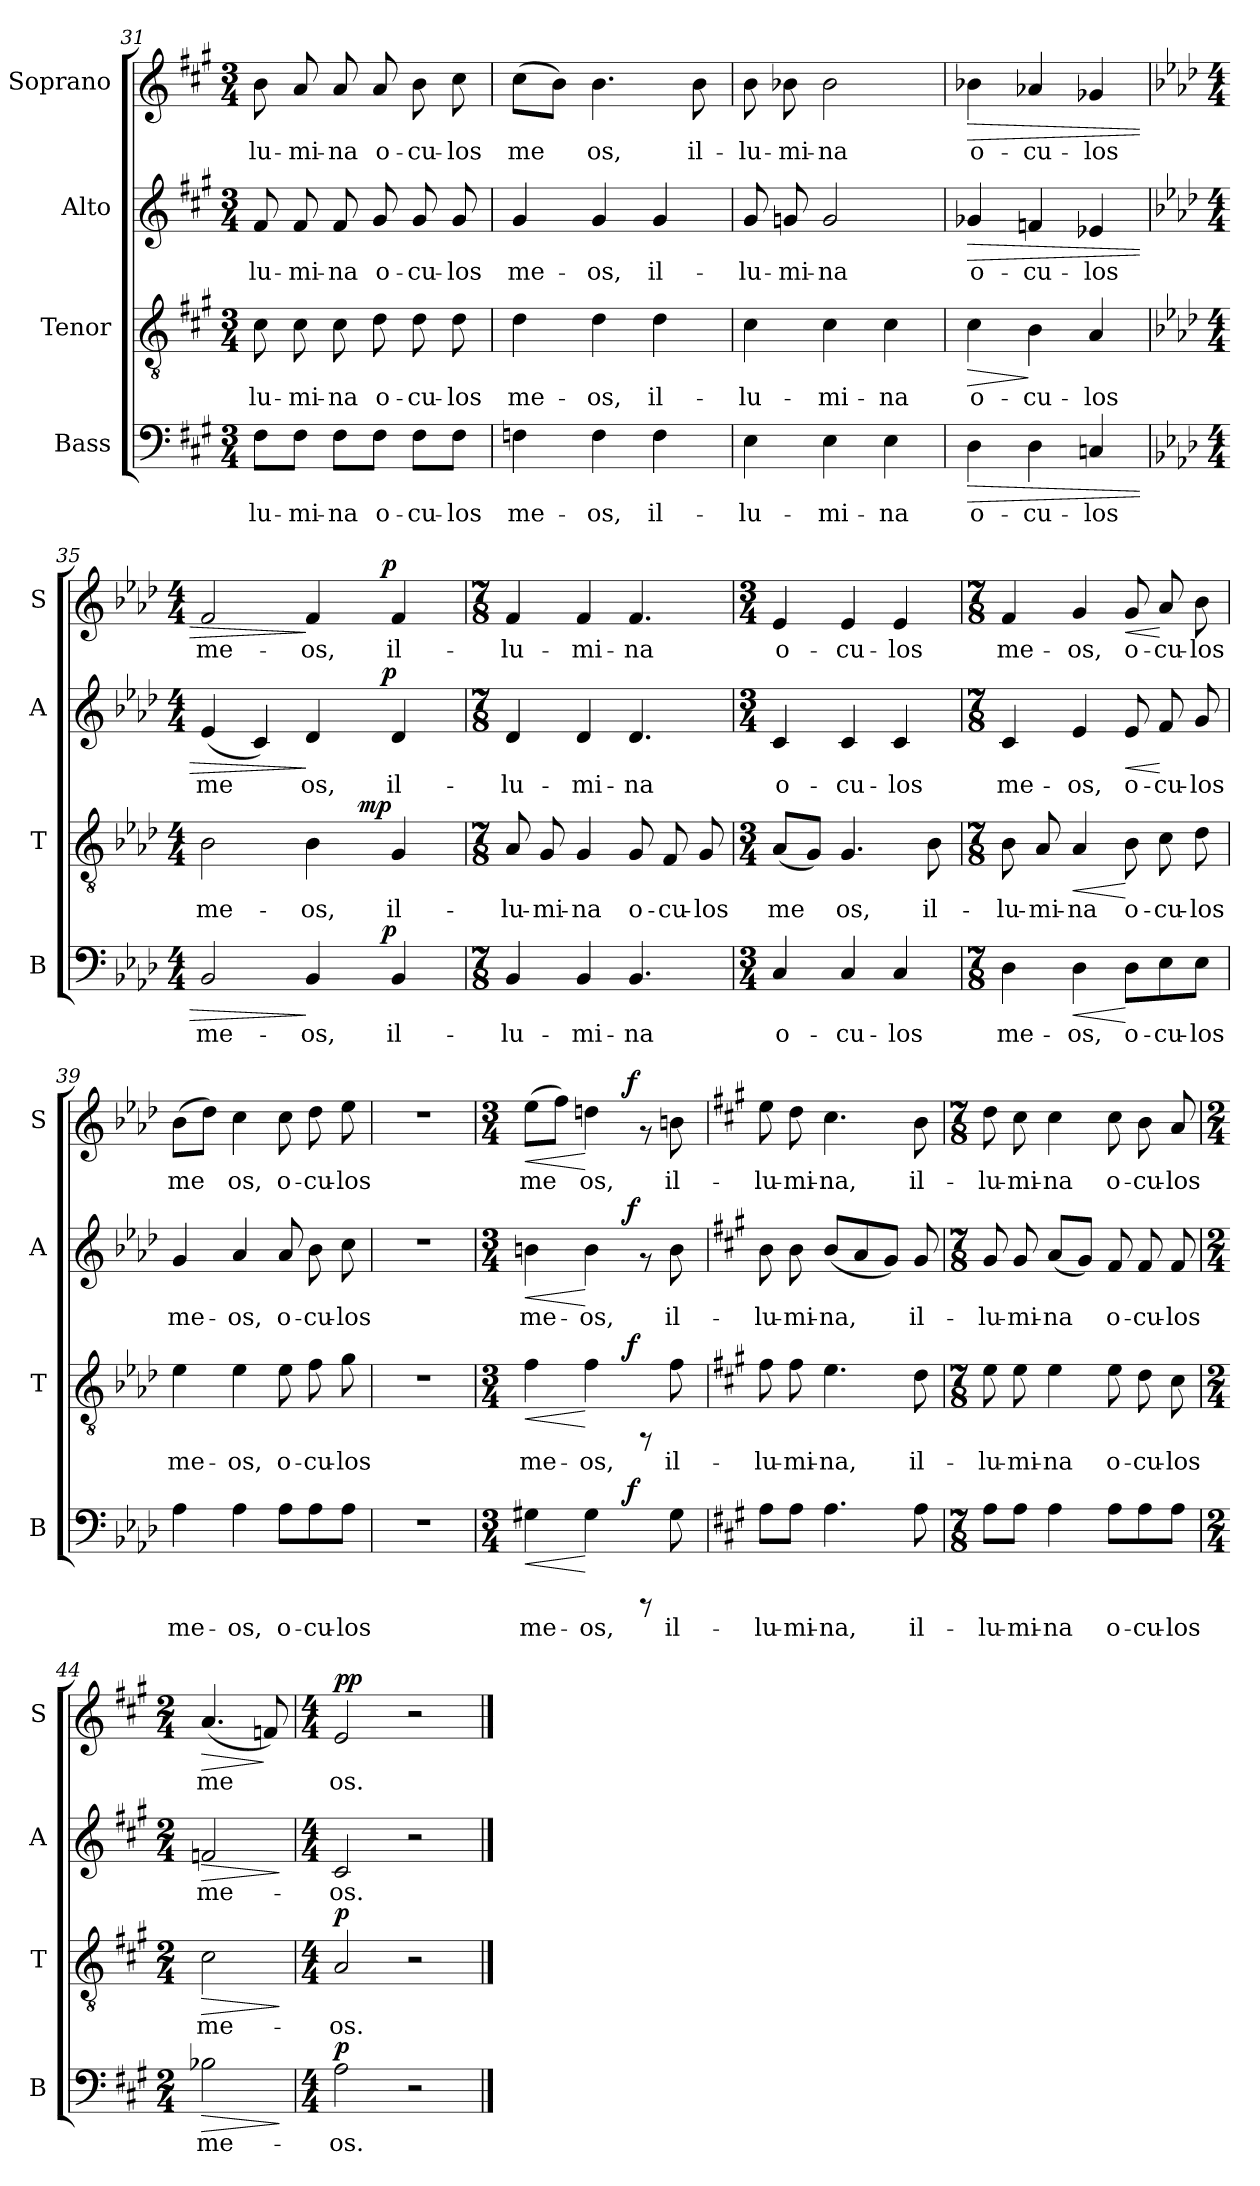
**kern	**text	**dynam	**kern	**text	**dynam	**kern	**text	**dynam	**kern	**text	**dynam
*part4	*part4	*part4	*part3	*part3	*part3	*part2	*part2	*part2	*part1	*part1	*part1
*staff4	*staff4	*staff4	*staff3	*staff3	*staff3	*staff2	*staff2	*staff2	*staff1	*staff1	*staff1
*I"Bass	*	*	*I"Tenor	*	*	*I"Alto	*	*	*I"Soprano	*	*
*I'B	*	*	*I'T	*	*	*I'A	*	*	*I'S	*	*
!!LO:PB:g=z
*clefF4	*	*	*clefGv2	*	*	*clefG2	*	*	*clefG2	*	*
*k[f#c#g#]	*	*	*k[f#c#g#]	*	*	*k[f#c#g#]	*	*	*k[f#c#g#]	*	*
*A:	*	*	*A:	*	*	*A:	*	*	*A:	*	*
*M3/4	*	*	*M3/4	*	*	*M3/4	*	*	*M3/4	*	*
=31	=31	=31	=31	=31	=31	=31	=31	=31	=31	=31	=31
!	!LO:LY:b:cj	!	!	!LO:LY:b:cj	!	!	!LO:LY:b:cj	!	!	!LO:LY:b:cj	!
8F#\L	-lu-	.	8c#\	-lu-	.	8f#/	-lu-	.	8b\	-lu-	.
!	!LO:LY:b:cj	!	!	!LO:LY:b:cj	!	!	!LO:LY:b:cj	!	!	!LO:LY:b:cj	!
8F#\J	-mi-	.	8c#\	-mi-	.	8f#/	-mi-	.	8a/	-mi-	.
!	!LO:LY:b:cj	!	!	!LO:LY:b:cj	!	!	!LO:LY:b:cj	!	!	!LO:LY:b:cj	!
8F#\L	-na	.	8c#\	-na	.	8f#/	-na	.	8a/	-na	.
!	!LO:LY:b:cj	!	!	!LO:LY:b:cj	!	!	!LO:LY:b:cj	!	!	!LO:LY:b:cj	!
8F#\J	o-	.	8d\	o-	.	8g#/	o-	.	8a/	o-	.
!	!LO:LY:b:cj	!	!	!LO:LY:b:cj	!	!	!LO:LY:b:cj	!	!	!LO:LY:b:cj	!
8F#\L	-cu-	.	8d\	-cu-	.	8g#/	-cu-	.	8b\	-cu-	.
!	!LO:LY:b:cj	!	!	!LO:LY:b:cj	!	!	!LO:LY:b:cj	!	!	!LO:LY:b:cj	!
8F#\J	-los	.	8d\	-los	.	8g#/	-los	.	8cc#\	-los	.
=32	=32	=32	=32	=32	=32	=32	=32	=32	=32	=32	=32
!	!LO:LY:b:cj	!	!	!LO:LY:b:cj	!	!	!LO:LY:b:cj	!	!	!LO:LY:b:cj	!
4Fn\	me-	.	4d\	me-	.	4g#/	me-	.	(>8cc#\L	me-	.
!	!	!	!	!	!	!	!	!	!	!LO:LY:b:cj	!
.	.	.	.	.	.	.	.	.	8b\J)	--	.
!	!LO:LY:b:cj	!	!	!LO:LY:b:cj	!	!	!LO:LY:b:cj	!	!	!LO:LY:b:cj	!
4F\	-os,	.	4d\	-os,	.	4g#/	-os,	.	4.b\	-os,	.
!	!LO:LY:b:cj	!	!	!LO:LY:b:cj	!	!	!LO:LY:b:cj	!	!	!	!
4F\	il-	.	4d\	il-	.	4g#/	il-	.	.	.	.
!	!	!	!	!	!	!	!	!	!	!LO:LY:b:cj	!
.	.	.	.	.	.	.	.	.	8b\	il-	.
=33	=33	=33	=33	=33	=33	=33	=33	=33	=33	=33	=33
!	!LO:LY:b:cj	!	!	!LO:LY:b:cj	!	!	!LO:LY:b:cj	!	!	!LO:LY:b:cj	!
4E\	-lu-	.	4c#\	-lu-	.	8g#/	-lu-	.	8b\	-lu-	.
!	!	!	!	!	!	!	!LO:LY:b:cj	!	!	!LO:LY:b:cj	!
.	.	.	.	.	.	8gn/	-mi-	.	8b-X\	-mi-	.
!	!LO:LY:b:cj	!	!	!LO:LY:b:cj	!	!	!LO:LY:b:cj	!	!	!LO:LY:b:cj	!
4E\	-mi-	.	4c#\	-mi-	.	2g/	-na	.	2b-\	-na	.
!	!LO:LY:b:cj	!	!	!LO:LY:b:cj	!	!	!	!	!	!	!
4E\	-na	.	4c#\	-na	.	.	.	.	.	.	.
=34	=34	=34	=34	=34	=34	=34	=34	=34	=34	=34	=34
!	!LO:LY:b:cj	!LO:HP:b	!	!LO:LY:b:cj	!LO:HP:b	!	!LO:LY:b:cj	!LO:HP:b	!	!LO:LY:b:cj	!LO:HP:b
4D\	o-	>	4c#\	o-	>	4g-X/	o-	>	4b-X\	o-	>
!	!LO:LY:b:cj	!	!	!LO:LY:b:cj	!	!	!LO:LY:b:cj	!	!	!LO:LY:b:cj	!
4D\	-cu-	.	4B\	-cu-	]	4fn/	-cu-	.	4a-X/	-cu-	.
!	!LO:LY:b:cj	!	!	!LO:LY:b:cj	!	!	!LO:LY:b:cj	!	!	!LO:LY:b:cj	!
4Cn/	-los	.	4A/	-los	.	4e-X/	-los	.	4g-X/	-los	.
=35	=35	=35	=35	=35	=35	=35	=35	=35	=35	=35	=35
*k[b-e-a-d-]	*	*	*k[b-e-a-d-]	*	*	*k[b-e-a-d-]	*	*	*k[b-e-a-d-]	*	*
*A-:	*	*	*A-:	*	*	*A-:	*	*	*A-:	*	*
*M4/4	*	*	*M4/4	*	*	*M4/4	*	*	*M4/4	*	*
!	!LO:LY:b:cj	!	!	!LO:LY:b:cj	!	!	!LO:LY:b:cj	!	!	!LO:LY:b:cj	!
*^	*	*	*^	*	*	*^	*	*	*^	*	*
2BB-/	2ryy	me-	.	2B-\	2ryy	me-	.	(<4e-/	2ryy	me-	.	2f/	2ryy	me-	.
!	!	!	!	!	!	!	!	!	!	!LO:LY:b:cj	!	!	!	!	!
.	.	.	.	.	.	.	.	4c/)	.	--	.	.	.	.	.
!	!	!LO:LY:b:cj	!	!	!	!LO:LY:b:cj	!	!	!	!LO:LY:b:cj	!	!	!	!LO:LY:b:cj	!
4BB-/	8...ryy	-os,	]	4B-\	8ryy	-os,	.	4d-/	8...ryy	-os,	]	4f/	8...ryy	-os,	]
.	.	.	.	.	32.ryy	.	.	.	.	.	.	.	.	.	.
!	!	!	!	!	!	!	!LO:DY:a	!	!	!	!	!	!	!	!
.	.	.	.	.	4ryy	.	mp	.	.	.	.	.	.	.	.
!	!	!	!LO:DY:a	!	!	!	!	!	!	!	!LO:DY:a	!	!	!	!LO:DY:a
.	4ryy	.	p	.	.	.	.	.	4ryy	.	p	.	4ryy	.	p
!	!	!LO:LY:b:cj	!	!	!	!LO:LY:b:cj	!	!	!	!LO:LY:b:cj	!	!	!	!LO:LY:b:cj	!
4BB-/	.	il-	.	4G/	.	il-	.	4d-/	.	il-	.	4f/	.	il-	.
.	.	.	.	.	16ryy	.	.	.	.	.	.	.	.	.	.
.	64ryy	.	.	.	64ryy	.	.	.	64ryy	.	.	.	64ryy	.	.
*v	*v	*	*	*	*	*	*	*v	*v	*	*	*v	*v	*	*
*	*	*	*v	*v	*	*	*	*	*	*	*	*
!!LO:LB:g=z
=36	=36	=36	=36	=36	=36	=36	=36	=36	=36	=36	=36
*M7/8	*	*	*M7/8	*	*	*M7/8	*	*	*M7/8	*	*
*^	*	*	*^	*	*	*^	*	*	*^	*	*
!	!	!LO:LY:b:cj	!	!	!	!LO:LY:b:cj	!	!	!	!LO:LY:b:cj	!	!	!	!LO:LY:b:cj	!
*v	*v	*	*	*	*	*	*	*v	*v	*	*	*v	*v	*	*
*	*	*	*v	*v	*	*	*	*	*	*	*	*
4BB-/	-lu-	.	8A-/	-lu-	.	4d-/	-lu-	.	4f/	-lu-	.
!	!	!	!	!LO:LY:b:cj	!	!	!	!	!	!	!
.	.	.	8G/	-mi-	.	.	.	.	.	.	.
!	!LO:LY:b:cj	!	!	!LO:LY:b:cj	!	!	!LO:LY:b:cj	!	!	!LO:LY:b:cj	!
4BB-/	-mi-	.	4G/	-na	.	4d-/	-mi-	.	4f/	-mi-	.
!	!LO:LY:b:cj	!	!	!LO:LY:b:cj	!	!	!LO:LY:b:cj	!	!	!LO:LY:b:cj	!
4.BB-/	-na	.	8G/	o-	.	4.d-/	-na	.	4.f/	-na	.
!	!	!	!	!LO:LY:b:cj	!	!	!	!	!	!	!
.	.	.	8F/	-cu-	.	.	.	.	.	.	.
!	!	!	!	!LO:LY:b:cj	!	!	!	!	!	!	!
.	.	.	8G/	-los	.	.	.	.	.	.	.
=37	=37	=37	=37	=37	=37	=37	=37	=37	=37	=37	=37
*M3/4	*	*	*M3/4	*	*	*M3/4	*	*	*M3/4	*	*
!	!LO:LY:b:cj	!	!	!LO:LY:b:cj	!	!	!LO:LY:b:cj	!	!	!LO:LY:b:cj	!
4C/	o-	.	(<8A-/L	me-	.	4c/	o-	.	4e-/	o-	.
!	!	!	!	!LO:LY:b:cj	!	!	!	!	!	!	!
.	.	.	8G/J)	--	.	.	.	.	.	.	.
!	!LO:LY:b:cj	!	!	!LO:LY:b:cj	!	!	!LO:LY:b:cj	!	!	!LO:LY:b:cj	!
4C/	-cu-	.	4.G/	-os,	.	4c/	-cu-	.	4e-/	-cu-	.
!	!LO:LY:b:cj	!	!	!	!	!	!LO:LY:b:cj	!	!	!LO:LY:b:cj	!
4C/	-los	.	.	.	.	4c/	-los	.	4e-/	-los	.
!	!	!	!	!LO:LY:b:cj	!	!	!	!	!	!	!
.	.	.	8B-\	il-	.	.	.	.	.	.	.
=38	=38	=38	=38	=38	=38	=38	=38	=38	=38	=38	=38
*M7/8	*	*	*M7/8	*	*	*M7/8	*	*	*M7/8	*	*
!	!LO:LY:b:cj	!	!	!LO:LY:b:cj	!	!	!LO:LY:b:cj	!	!	!LO:LY:b:cj	!
4D-\	me-	.	8B-\	-lu-	.	4c/	me-	.	4f/	me-	.
!	!	!	!	!LO:LY:b:cj	!	!	!	!	!	!	!
.	.	.	8A-/	-mi-	.	.	.	.	.	.	.
!	!LO:LY:b:cj	!LO:HP:b	!	!LO:LY:b:cj	!LO:HP:b	!	!LO:LY:b:cj	!	!	!LO:LY:b:cj	!
4D-\	-os,	<	4A-/	-na	<	4e-/	-os,	.	4g/	-os,	.
!	!LO:LY:b:cj	!	!	!LO:LY:b:cj	!	!	!LO:LY:b:cj	!LO:HP:b	!	!LO:LY:b:cj	!LO:HP:b
8D-\L	o-	[	8B-\	o-	[	8e-/	o-	<	8g/	o-	<
!	!LO:LY:b:cj	!	!	!LO:LY:b:cj	!	!	!LO:LY:b:cj	!	!	!LO:LY:b:cj	!
8E-\	-cu-	.	8c\	-cu-	.	8f/	-cu-	[	8a-/	-cu-	[
!	!LO:LY:b:cj	!	!	!LO:LY:b:cj	!	!	!LO:LY:b:cj	!	!	!LO:LY:b:cj	!
8E-\J	-los	.	8d-\	-los	.	8g/	-los	.	8b-\	-los	.
=39	=39	=39	=39	=39	=39	=39	=39	=39	=39	=39	=39
!	!LO:LY:b:cj	!	!	!LO:LY:b:cj	!	!	!LO:LY:b:cj	!	!	!LO:LY:b:cj	!
4A-\	me-	.	4e-\	me-	.	4g/	me-	.	(>8b-\L	me-	.
!	!	!	!	!	!	!	!	!	!	!LO:LY:b:cj	!
.	.	.	.	.	.	.	.	.	8dd-\J)	--	.
!	!LO:LY:b:cj	!	!	!LO:LY:b:cj	!	!	!LO:LY:b:cj	!	!	!LO:LY:b:cj	!
4A-\	-os,	.	4e-\	-os,	.	4a-/	-os,	.	4cc\	-os,	.
!	!LO:LY:b:cj	!	!	!LO:LY:b:cj	!	!	!LO:LY:b:cj	!	!	!LO:LY:b:cj	!
8A-\L	o-	.	8e-\	o-	.	8a-/	o-	.	8cc\	o-	.
!	!LO:LY:b:cj	!	!	!LO:LY:b:cj	!	!	!LO:LY:b:cj	!	!	!LO:LY:b:cj	!
8A-\	-cu-	.	8f\	-cu-	.	8b-\	-cu-	.	8dd-\	-cu-	.
!	!LO:LY:b:cj	!	!	!LO:LY:b:cj	!	!	!LO:LY:b:cj	!	!	!LO:LY:b:cj	!
8A-\J	-los	.	8g\	-los	.	8cc\	-los	.	8ee-\	-los	.
=40	=40	=40	=40	=40	=40	=40	=40	=40	=40	=40	=40
2..r	.	.	2..r	.	.	2..r	.	.	2..r	.	.
!!LO:PB:g=z
=41	=41	=41	=41	=41	=41	=41	=41	=41	=41	=41	=41
*M3/4	*	*	*M3/4	*	*	*M3/4	*	*	*M3/4	*	*
!	!LO:LY:b:cj	!LO:HP:b	!	!LO:LY:b:cj	!LO:HP:b	!	!LO:LY:b:cj	!LO:HP:b	!	!LO:LY:b:cj	!LO:HP:b
*^	*	*	*^	*	*	*^	*	*	*^	*	*
4G#X\	4...ryy	me-	<	4f\	4...ryy	me-	<	4bn\	4...ryy	me-	<	(>8ee-\L	4...ryy	me-	<
!	!	!	!	!	!	!	!	!	!	!	!	!	!	!LO:LY:b:cj	!
.	.	.	.	.	.	.	.	.	.	.	.	8ff\J)	.	--	.
!	!	!LO:LY:b:cj	!	!	!	!LO:LY:b:cj	!	!	!	!LO:LY:b:cj	!	!	!	!LO:LY:b:cj	!
4G#\	.	-os,	[	4f\	.	-os,	[	4b\	.	-os,	[	4ddn\	.	-os,	[
!	!	!	!LO:DY:a	!	!	!	!LO:DY:a	!	!	!	!LO:DY:a	!	!	!	!LO:DY:a
.	4ryy	.	f	.	4ryy	.	f	.	4ryy	.	f	.	4ryy	.	f
8rCCC	.	.	.	8rFF	.	.	.	8rf	.	.	.	8rf	.	.	.
!	!	!LO:LY:b:cj	!	!	!	!LO:LY:b:cj	!	!	!	!LO:LY:b:cj	!	!	!	!LO:LY:b:cj	!
8G#\	.	il-	.	8f\	.	il-	.	8b\	.	il-	.	8bn\	.	il-	.
.	32ryy	.	.	.	32ryy	.	.	.	32ryy	.	.	.	32ryy	.	.
*v	*v	*	*	*	*	*	*	*v	*v	*	*	*v	*v	*	*
*	*	*	*v	*v	*	*	*	*	*	*	*	*
=42	=42	=42	=42	=42	=42	=42	=42	=42	=42	=42	=42
*k[f#c#g#]	*	*	*k[f#c#g#]	*	*	*k[f#c#g#]	*	*	*k[f#c#g#]	*	*
*A:	*	*	*A:	*	*	*A:	*	*	*A:	*	*
*^	*	*	*^	*	*	*^	*	*	*^	*	*
!	!	!LO:LY:b:cj	!	!	!	!LO:LY:b:cj	!	!	!	!LO:LY:b:cj	!	!	!	!LO:LY:b:cj	!
*v	*v	*	*	*	*	*	*	*v	*v	*	*	*v	*v	*	*
*	*	*	*v	*v	*	*	*	*	*	*	*	*
8A\L	-lu-	.	8f#\	-lu-	.	8b\	-lu-	.	8ee\	-lu-	.
!	!LO:LY:b:cj	!	!	!LO:LY:b:cj	!	!	!LO:LY:b:cj	!	!	!LO:LY:b:cj	!
8A\J	-mi-	.	8f#\	-mi-	.	8b\	-mi-	.	8dd\	-mi-	.
!	!LO:LY:b:cj	!	!	!LO:LY:b:cj	!	!	!LO:LY:b:cj	!	!	!LO:LY:b:cj	!
4.A\	-na,	.	4.e\	-na,	.	(<8b/L	-na,	.	4.cc#\	-na,	.
!	!	!	!	!	!	!	!LO:LY:b:cj	!	!	!	!
.	.	.	.	.	.	8a/	.	.	.	.	.
!	!	!	!	!	!	!	!LO:LY:b:cj	!	!	!	!
.	.	.	.	.	.	8g#/J)	.	.	.	.	.
!	!LO:LY:b:cj	!	!	!LO:LY:b:cj	!	!	!LO:LY:b:cj	!	!	!LO:LY:b:cj	!
8A\	il-	.	8d\	il-	.	8g#/	il-	.	8b\	il-	.
=43	=43	=43	=43	=43	=43	=43	=43	=43	=43	=43	=43
*M7/8	*	*	*M7/8	*	*	*M7/8	*	*	*M7/8	*	*
!	!LO:LY:b:cj	!	!	!LO:LY:b:cj	!	!	!LO:LY:b:cj	!	!	!LO:LY:b:cj	!
8A\L	-lu-	.	8e\	-lu-	.	8g#/	-lu-	.	8dd\	-lu-	.
!	!LO:LY:b:cj	!	!	!LO:LY:b:cj	!	!	!LO:LY:b:cj	!	!	!LO:LY:b:cj	!
8A\J	-mi-	.	8e\	-mi-	.	8g#/	-mi-	.	8cc#\	-mi-	.
!	!LO:LY:b:cj	!	!	!LO:LY:b:cj	!	!	!LO:LY:b:cj	!	!	!LO:LY:b:cj	!
4A\	-na	.	4e\	-na	.	(<8a/L	-na	.	4cc#\	-na	.
!	!	!	!	!	!	!	!LO:LY:b:cj	!	!	!	!
.	.	.	.	.	.	8g#/J)	.	.	.	.	.
!	!LO:LY:b:cj	!	!	!LO:LY:b:cj	!	!	!LO:LY:b:cj	!	!	!LO:LY:b:cj	!
8A\L	o-	.	8e\	o-	.	8f#/	o-	.	8cc#\	o-	.
!	!LO:LY:b:cj	!	!	!LO:LY:b:cj	!	!	!LO:LY:b:cj	!	!	!LO:LY:b:cj	!
8A\	-cu-	.	8d\	-cu-	.	8f#/	-cu-	.	8b\	-cu-	.
!	!LO:LY:b:cj	!	!	!LO:LY:b:cj	!	!	!LO:LY:b:cj	!	!	!LO:LY:b:cj	!
8A\J	-los	.	8c#\	-los	.	8f#/	-los	.	8a/	-los	.
=44	=44	=44	=44	=44	=44	=44	=44	=44	=44	=44	=44
*M2/4	*	*	*M2/4	*	*	*M2/4	*	*	*M2/4	*	*
!	!LO:LY:b:cj	!LO:HP:b	!	!LO:LY:b:cj	!LO:HP:b	!	!LO:LY:b:cj	!LO:HP:b	!	!LO:LY:b:cj	!LO:HP:b
2B-X\	me-	>	2c#\	me-	>	2fn/	me-	>	(<4.a/	me-	>
!	!	!	!	!	!	!	!	!	!	!LO:LY:b:cj	!
.	.	.	.	.	.	.	.	.	8fn/)	--	]
.	.	]	.	.	]	.	.	]	.	.	.
=45	=45	=45	=45	=45	=45	=45	=45	=45	=45	=45	=45
*M4/4	*	*	*M4/4	*	*	*M4/4	*	*	*M4/4	*	*
!	!LO:LY:b:cj	!LO:DY:a	!	!LO:LY:b:cj	!LO:DY:a	!	!LO:LY:b:cj	!	!	!LO:LY:b:cj	!LO:DY:a
!	!	!	!	!	!	!	!	!	!	!	!LO:DY:n=1:b
2A\	-os.	p	2A/	-os.	p	2c#/	-os.	.	2e/	-os.	p p
2r	.	.	2r	.	.	2r	.	.	2r	.	.
==	==	==	==	==	==	==	==	==	==	==	==
*-	*-	*-	*-	*-	*-	*-	*-	*-	*-	*-	*-
